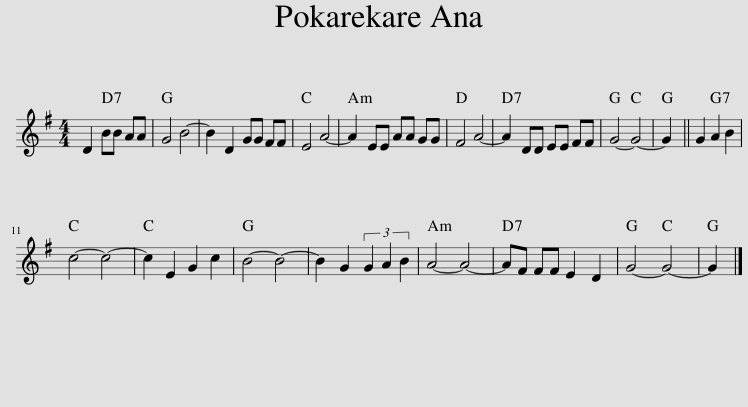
X:1
L:1/8
M:4/4
I:linebreak $
K:G
V:1 treble
V:1
 D2 BB AA | G4 B4- | B2 D2 GG FF | E4 A4- | A2 EE AA GG | %5
 F4 A4- | A2 DD EE FF | G4- G4- | G2 || G2 A2 B2 |$ %10
 c4- c4- | c2 E2 G2 c2 | B4- B4- | B2 G2 (3G2 A2 B2 | A4- A4- | %15
 AF FF E2 D2 | G4- G4- | G2 |] %18
